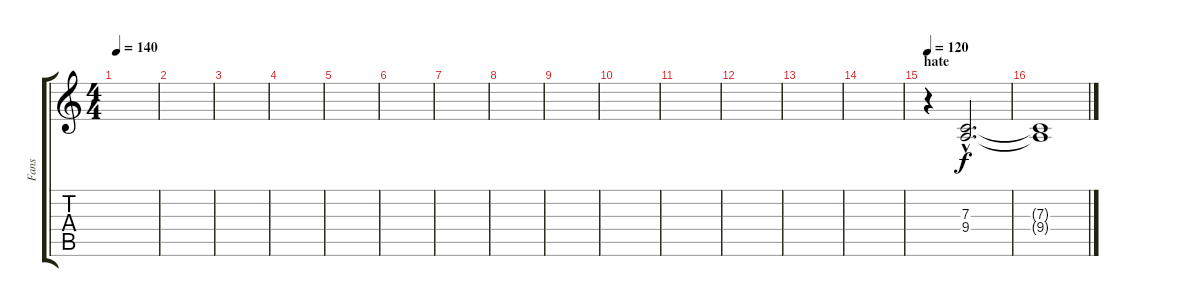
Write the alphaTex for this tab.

\track ("Fans" "Fans") {instrument applause}
\staff {score tabs}
\tuning (D4 A3 F3 C3 G2 C2) {hide}
\ts (4 4)
\tempo 140
\clef g2
\ks c
|
|
|
|
|
|
|
|
|
|
|
|
|
|
\section ("" "hate")
\tempo 120
r.4 (7.3{hac} 9.4{hac}).2{d volume 4} |
(7.3{t} 9.4{t}).1
